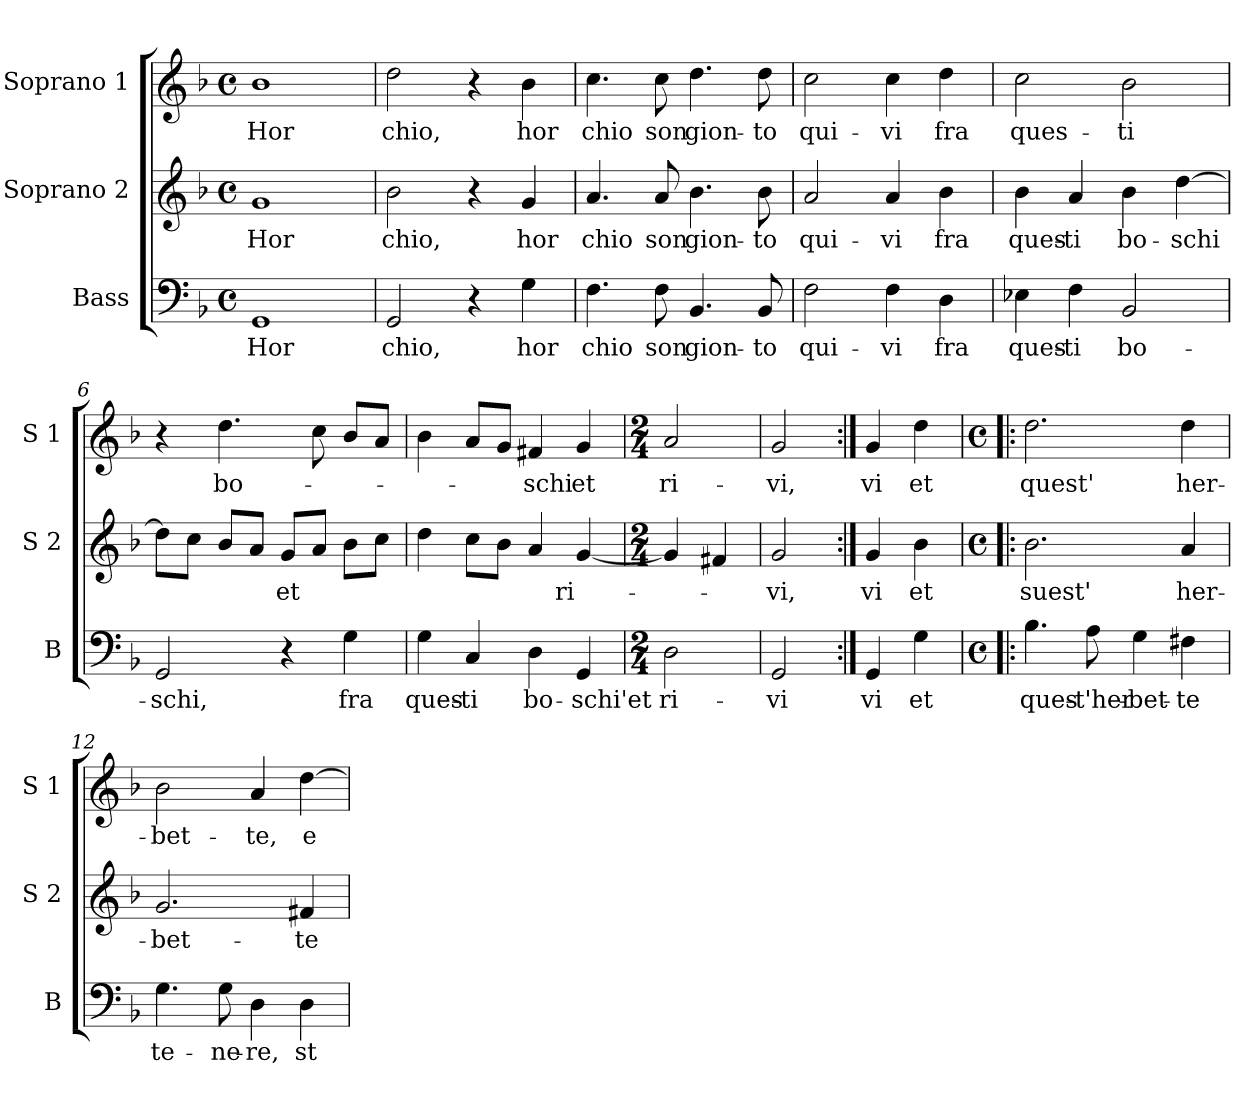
**kern	**text	**kern	**text	**kern	**text
*part3	*part3	*part2	*part2	*part1	*part1
*staff3	*staff3	*staff2	*staff2	*staff1	*staff1
*I"Bass	*	*I"Soprano 2	*	*I"Soprano 1	*
*I'B	*	*I'S 2	*	*I'S 1	*
*clefF4	*	*clefG2	*	*clefG2	*
*k[b-]	*	*k[b-]	*	*k[b-]	*
*F:	*	*F:	*	*F:	*
*M4/4	*	*M4/4	*	*M4/4	*
*met(c)	*	*met(c)	*	*met(c)	*
=1	=1	=1	=1	=1	=1
!	!LO:LY:b	!	!LO:LY:b	!	!LO:LY:b
1GG	Hor	1g	Hor	1b-	Hor
=2	=2	=2	=2	=2	=2
!	!LO:LY:b	!	!LO:LY:b	!	!LO:LY:b
2GG/	chio,	2b-\	chio,	2dd\	chio,
4r	.	4r	.	4r	.
!	!LO:LY:b	!	!LO:LY:b	!	!LO:LY:b
4G\	hor	4g/	hor	4b-\	hor
=3	=3	=3	=3	=3	=3
!	!LO:LY:b	!	!LO:LY:b	!	!LO:LY:b
4.F\	chio	4.a/	chio	4.cc\	chio
!	!LO:LY:b	!	!LO:LY:b	!	!LO:LY:b
8F\	son	8a/	son	8cc\	son
!	!LO:LY:b	!	!LO:LY:b	!	!LO:LY:b
4.BB-/	gion-	4.b-\	gion-	4.dd\	gion-
!	!LO:LY:b	!	!LO:LY:b	!	!LO:LY:b
8BB-/	-to	8b-\	-to	8dd\	-to
=4	=4	=4	=4	=4	=4
!	!LO:LY:b	!	!LO:LY:b	!	!LO:LY:b
2F\	qui-	2a/	qui-	2cc\	qui-
!	!LO:LY:b	!	!LO:LY:b	!	!LO:LY:b
4F\	-vi	4a/	-vi	4cc\	-vi
!	!LO:LY:b	!	!LO:LY:b	!	!LO:LY:b
4D\	fra	4b-\	fra	4dd\	fra
=5	=5	=5	=5	=5	=5
!	!LO:LY:b	!	!LO:LY:b	!	!LO:LY:b
4E-X\	ques-	4b-\	ques-	2cc\	ques-
!	!LO:LY:b	!	!LO:LY:b	!	!
4F\	-ti	4a/	-ti	.	.
!	!LO:LY:b	!	!LO:LY:b	!	!LO:LY:b
2BB-/	bo-	4b-\	bo-	2b-\	-ti
!	!	!	!LO:LY:b	!	!
.	.	[4dd\	-schi	.	.
!!LO:LB:g=z
=6	=6	=6	=6	=6	=6
!	!LO:LY:b	!	!	!	!
2GG/	-schi,	8dd\L]	.	4r	.
.	.	8cc\J	.	.	.
!	!	!	!	!	!LO:LY:b
.	.	8b-/L	.	4.dd\	bo-
.	.	8a/J	.	.	.
!	!	!	!LO:LY:b	!	!
4r	.	8g/L	et	.	.
.	.	8a/J	.	8cc\	.
!	!LO:LY:b	!	!	!	!
4G\	fra	8b-\L	.	8b-/L	.
.	.	8cc\J	.	8a/J	.
=7	=7	=7	=7	=7	=7
!	!LO:LY:b	!	!	!	!
4G\	ques-	4dd\	.	4b-\	.
!	!LO:LY:b	!	!	!	!
4C/	-ti	8cc\L	.	8a/L	.
.	.	8b-\J	.	8g/J	.
!	!LO:LY:b	!	!	!	!LO:LY:b
4D\	bo-	4a/	.	4f#X/	-schi
!	!LO:LY:b	!	!LO:LY:b	!	!LO:LY:b
4GG/	-schi'et	[4g/	ri-	4g/	et
=8	=8	=8	=8	=8	=8
*M2/4	*	*M2/4	*	*M2/4	*
!	!LO:LY:b	!	!	!	!LO:LY:b
2D\	ri-	4g/]	.	2a/	ri-
.	.	4f#X/	.	.	.
=9	=9	=9	=9	=9	=9
!	!LO:LY:b	!	!LO:LY:b	!	!LO:LY:b
2GG/	-vi	2g/	-vi,	2g/	-vi,
=10:|!	=10:|!	=10:|!	=10:|!	=10:|!	=10:|!
!	!LO:LY:b	!	!LO:LY:b	!	!LO:LY:b
4GG/	vi	4g/	vi	4g/	vi
!	!LO:LY:b	!	!LO:LY:b	!	!LO:LY:b
4G\	et	4b-\	et	4dd\	et
!!LO:LB:g=z
=11!|:	=11!|:	=11!|:	=11!|:	=11!|:	=11!|:
*M4/4	*	*M4/4	*	*M4/4	*
*met(c)	*	*met(c)	*	*met(c)	*
!	!LO:LY:b	!	!LO:LY:b	!	!LO:LY:b
4.B-\	ques-	2.b-\	suest'	2.dd\	quest'
!	!LO:LY:b	!	!	!	!
8A\	-t'her-	.	.	.	.
!	!LO:LY:b	!	!	!	!
4G\	-bet-	.	.	.	.
!	!LO:LY:b	!	!LO:LY:b	!	!LO:LY:b
4F#X\	-te	4a/	her-	4dd\	her-
=12	=12	=12	=12	=12	=12
!	!LO:LY:b	!	!LO:LY:b	!	!LO:LY:b
4.G\	te-	2.g/	-bet-	2b-\	-bet-
!	!LO:LY:b	!	!	!	!
8G\	-ne-	.	.	.	.
!	!LO:LY:b	!	!	!	!LO:LY:b
4D\	-re,	.	.	4a/	-te,
!	!LO:LY:b	!	!LO:LY:b	!	!LO:LY:b
4D\	st	4f#X/	-te	[4dd\	e
=	=	=	=	=	=
*-	*-	*-	*-	*-	*-
